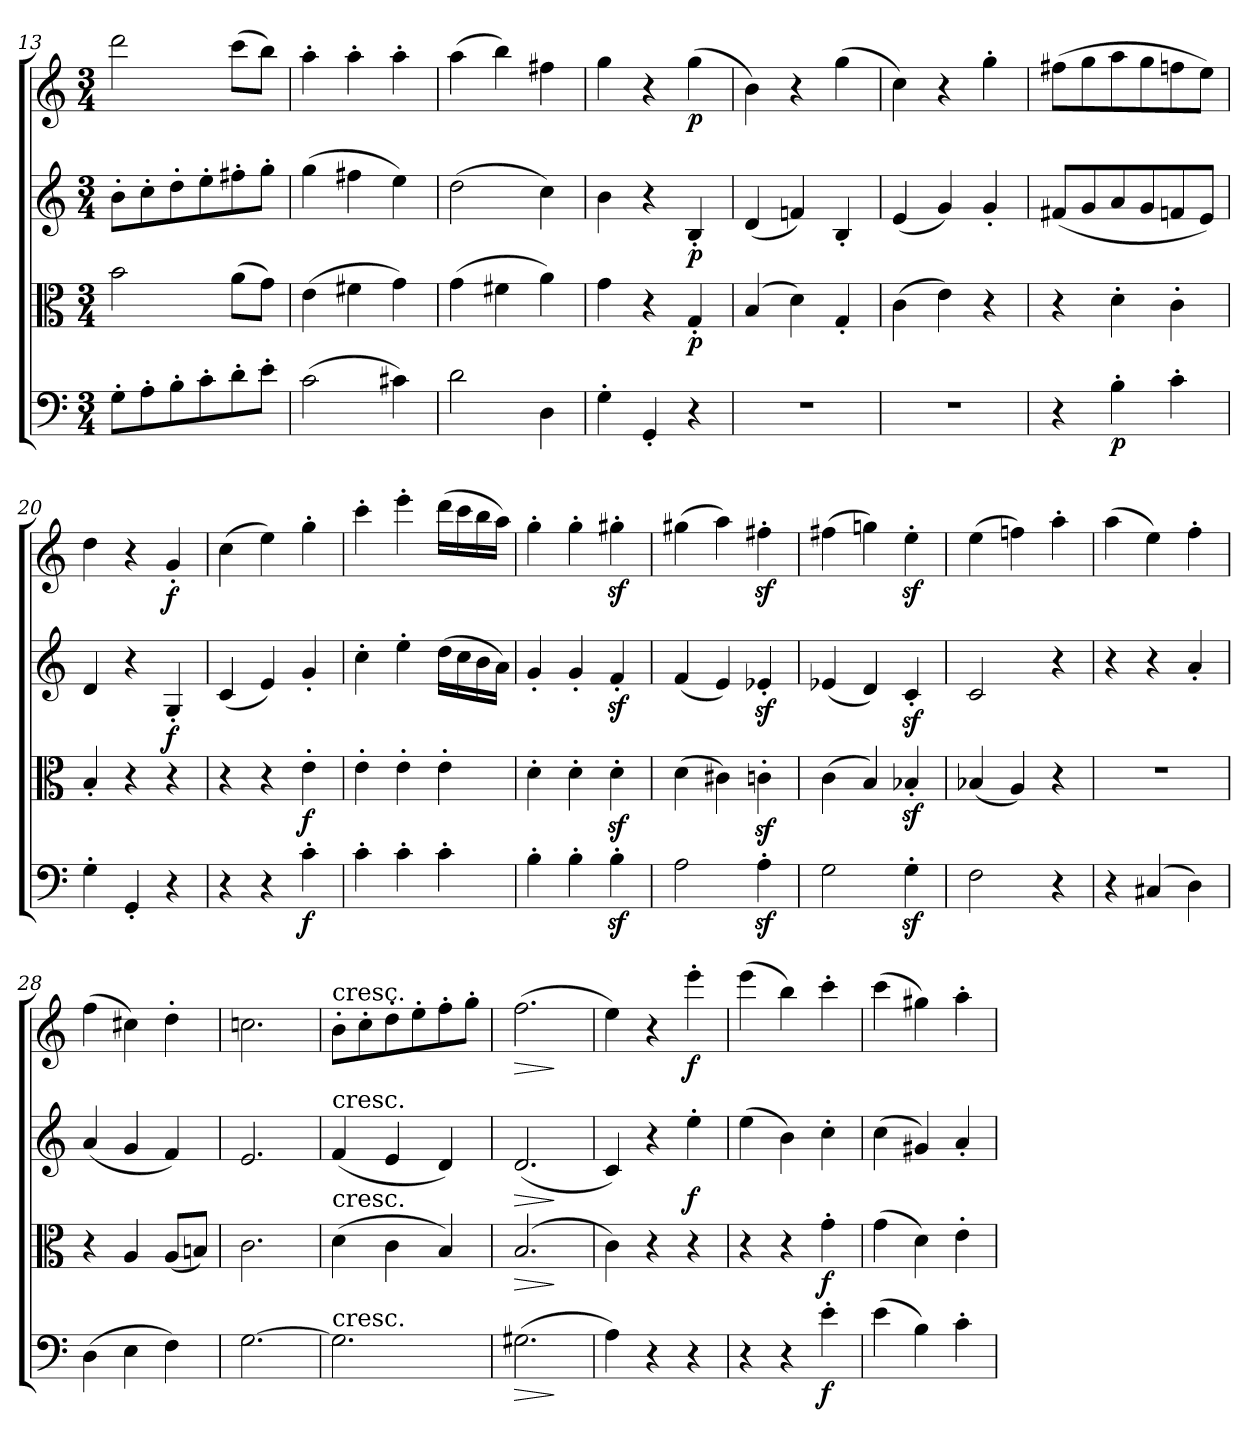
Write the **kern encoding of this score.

**kern	**dynam	**kern	**dynam	**kern	**dynam	**kern	**dynam
*part4	*part4	*part3	*part3	*part2	*part2	*part1	*part1
*staff4	*staff4	*staff3	*staff3	*staff2	*staff2	*staff1	*staff1
*clefF4	*	*clefC3	*	*clefG2	*	*clefG2	*
*k[]	*	*k[]	*	*k[]	*	*k[]	*
*C:	*	*C:	*	*C:	*	*C:	*
*M3/4	*	*M3/4	*	*M3/4	*	*M3/4	*
=13	=13	=13	=13	=13	=13	=13	=13
8G'\L	.	2b\	.	8b'\L	.	2ddd\	.
8A'\	.	.	.	8cc'\	.	.	.
8B'\	.	.	.	8dd'\	.	.	.
8c'\	.	.	.	8ee'\	.	.	.
8d'\	.	(8a\L	.	8ff#X'\	.	(8ccc\L	.
8e'\J	.	8g\J)	.	8gg'\J	.	8bb\J)	.
=14	=14	=14	=14	=14	=14	=14	=14
(2c\	.	(4e\	.	(4gg\	.	4aa'\	.
.	.	4f#X\	.	4ff#X\	.	4aa'\	.
4c#X\)	.	4g\)	.	4ee\)	.	4aa'\	.
=15	=15	=15	=15	=15	=15	=15	=15
2d\	.	(4g\	.	(2dd\	.	(4aa\	.
.	.	4f#X\	.	.	.	4bb\)	.
4D\	.	4a\)	.	4cc\)	.	4ff#X\	.
=16	=16	=16	=16	=16	=16	=16	=16
4G'\	.	4g\	.	4b\	.	4gg\	.
4GG'/	.	4r	.	4r	.	4r	.
4r	.	4G'/	p	4B'/	p	(4gg\	p
=17	=17	=17	=17	=17	=17	=17	=17
2.r	.	(4B/	.	(4d/	.	4b\)	.
.	.	4d\)	.	4fn/)	.	4r	.
.	.	4G'/	.	4B'/	.	(4gg\	.
=18	=18	=18	=18	=18	=18	=18	=18
2.r	.	(4c\	.	(4e/	.	4cc\)	.
.	.	4e\)	.	4g/)	.	4r	.
.	.	4r	.	4g'/	.	4gg'\	.
=19	=19	=19	=19	=19	=19	=19	=19
4r	.	4r	.	(8f#X/L	.	(8ff#X\L	.
.	.	.	.	8g/	.	8gg\	.
4B'\	p	4d'\	.	8a/	.	8aa\	.
.	.	.	.	8g/	.	8gg\	.
4c'\	.	4c'\	.	8fn/	.	8ffn\	.
.	.	.	.	8e/J)	.	8ee\J)	.
=20	=20	=20	=20	=20	=20	=20	=20
4G'\	.	4B'/	.	4d/	.	4dd\	.
4GG'/	.	4r	.	4r	.	4r	.
4r	.	4r	.	4G'/	f	4g'/	f
=21	=21	=21	=21	=21	=21	=21	=21
4r	.	4r	.	(4c/	.	(4cc\	.
4r	.	4r	.	4e/)	.	4ee\)	.
4c'\	f	4e'\	f	4g'/	.	4gg'\	.
=22	=22	=22	=22	=22	=22	=22	=22
4c'\	.	4e'\	.	4cc'\	.	4ccc'\	.
4c'\	.	4e'\	.	4ee'\	.	4eee'\	.
4c'\	.	4e'\	.	(16dd\LL	.	(16ddd\LL	.
.	.	.	.	16cc\	.	16ccc\	.
.	.	.	.	16b\	.	16bb\	.
.	.	.	.	16a\JJ)	.	16aa\JJ)	.
=23	=23	=23	=23	=23	=23	=23	=23
4B'\	.	4d'\	.	4g'/	.	4gg'\	.
4B'\	.	4d'\	.	4g'/	.	4gg'\	.
4Bz'\	.	4dz'\	.	4fz'/	.	4gg#Xz'\	.
=24	=24	=24	=24	=24	=24	=24	=24
2A\	.	(4d\	.	(4f/	.	(4gg#X\	.
.	.	4c#X\)	.	4e/)	.	4aa\)	.
4Az'\	.	4cnz'\	.	4e-Xz'/	.	4ff#Xz'\	.
=25	=25	=25	=25	=25	=25	=25	=25
2G\	.	(4c\	.	(4e-X/	.	(4ff#X\	.
.	.	4B/)	.	4d/)	.	4ggn\)	.
4Gz'\	.	4B-Xz'/	.	4cz'/	.	4eez'\	.
=26	=26	=26	=26	=26	=26	=26	=26
2F\	.	(4B-X/	.	2c/	.	(4ee\	.
.	.	4A/)	.	.	.	4ffn\)	.
4r	.	4r	.	4r	.	4aa'\	.
=27	=27	=27	=27	=27	=27	=27	=27
4r	.	2.r	.	4r	.	(4aa\	.
(4C#X/	.	.	.	4r	.	4ee\)	.
4D\)	.	.	.	4a'/	.	4ff'\	.
=28	=28	=28	=28	=28	=28	=28	=28
(4D\	.	4r	.	(4a/	.	(4ff\	.
4E\	.	4A/	.	4g/	.	4cc#X\)	.
4F\)	.	(8A/L	.	4f/)	.	4dd'\	.
.	.	8Bn/J)	.	.	.	.	.
=29	=29	=29	=29	=29	=29	=29	=29
[2.G\	.	2.c\	.	2.e/	.	2.ccn\	.
=30	=30	=30	=30	=30	=30	=30	=30
!	!	!	!	!	!	!LO:TX:t=cresc.	!
!	!	!	!	!LO:TX:t=cresc.	!	!	!
!	!	!LO:TX:t=cresc.	!	!	!	!	!
!LO:TX:t=cresc.	!	!	!	!	!	!	!
2.G\]	.	(4d\	.	(4f/	.	8b'\L	.
.	.	.	.	.	.	8cc'\	.
.	.	4c\	.	4e/	.	8dd'\	.
.	.	.	.	.	.	8ee'\	.
.	.	4B/)	.	4d/)	.	8ff'\	.
.	.	.	.	.	.	8gg'\J	.
=31	=31	=31	=31	=31	=31	=31	=31
!	!LO:HP:b	!	!LO:HP:b	!	!LO:HP:b	!	!LO:HP:b
(2.G#X\	>	(2.B/	>	(2.d/	>	(2.ff\	>
.	]	.	]	.	]	.	]
=32	=32	=32	=32	=32	=32	=32	=32
4A\)	.	4c\)	.	4c/)	.	4ee\)	.
4r	.	4r	.	4r	.	4r	.
4r	.	4r	.	4ee'\	f	4eee'\	f
=33	=33	=33	=33	=33	=33	=33	=33
4r	.	4r	.	(4ee\	.	(4eee\	.
4r	.	4r	.	4b\)	.	4bb\)	.
4e'\	f	4g'\	f	4cc'\	.	4ccc'\	.
=34	=34	=34	=34	=34	=34	=34	=34
(4e\	.	(4g\	.	(4cc\	.	(4ccc\	.
4B\)	.	4d\)	.	4g#X/)	.	4gg#X\)	.
4c'\	.	4e'\	.	4a'/	.	4aa'\	.
=	=	=	=	=	=	=	=
*-	*-	*-	*-	*-	*-	*-	*-
